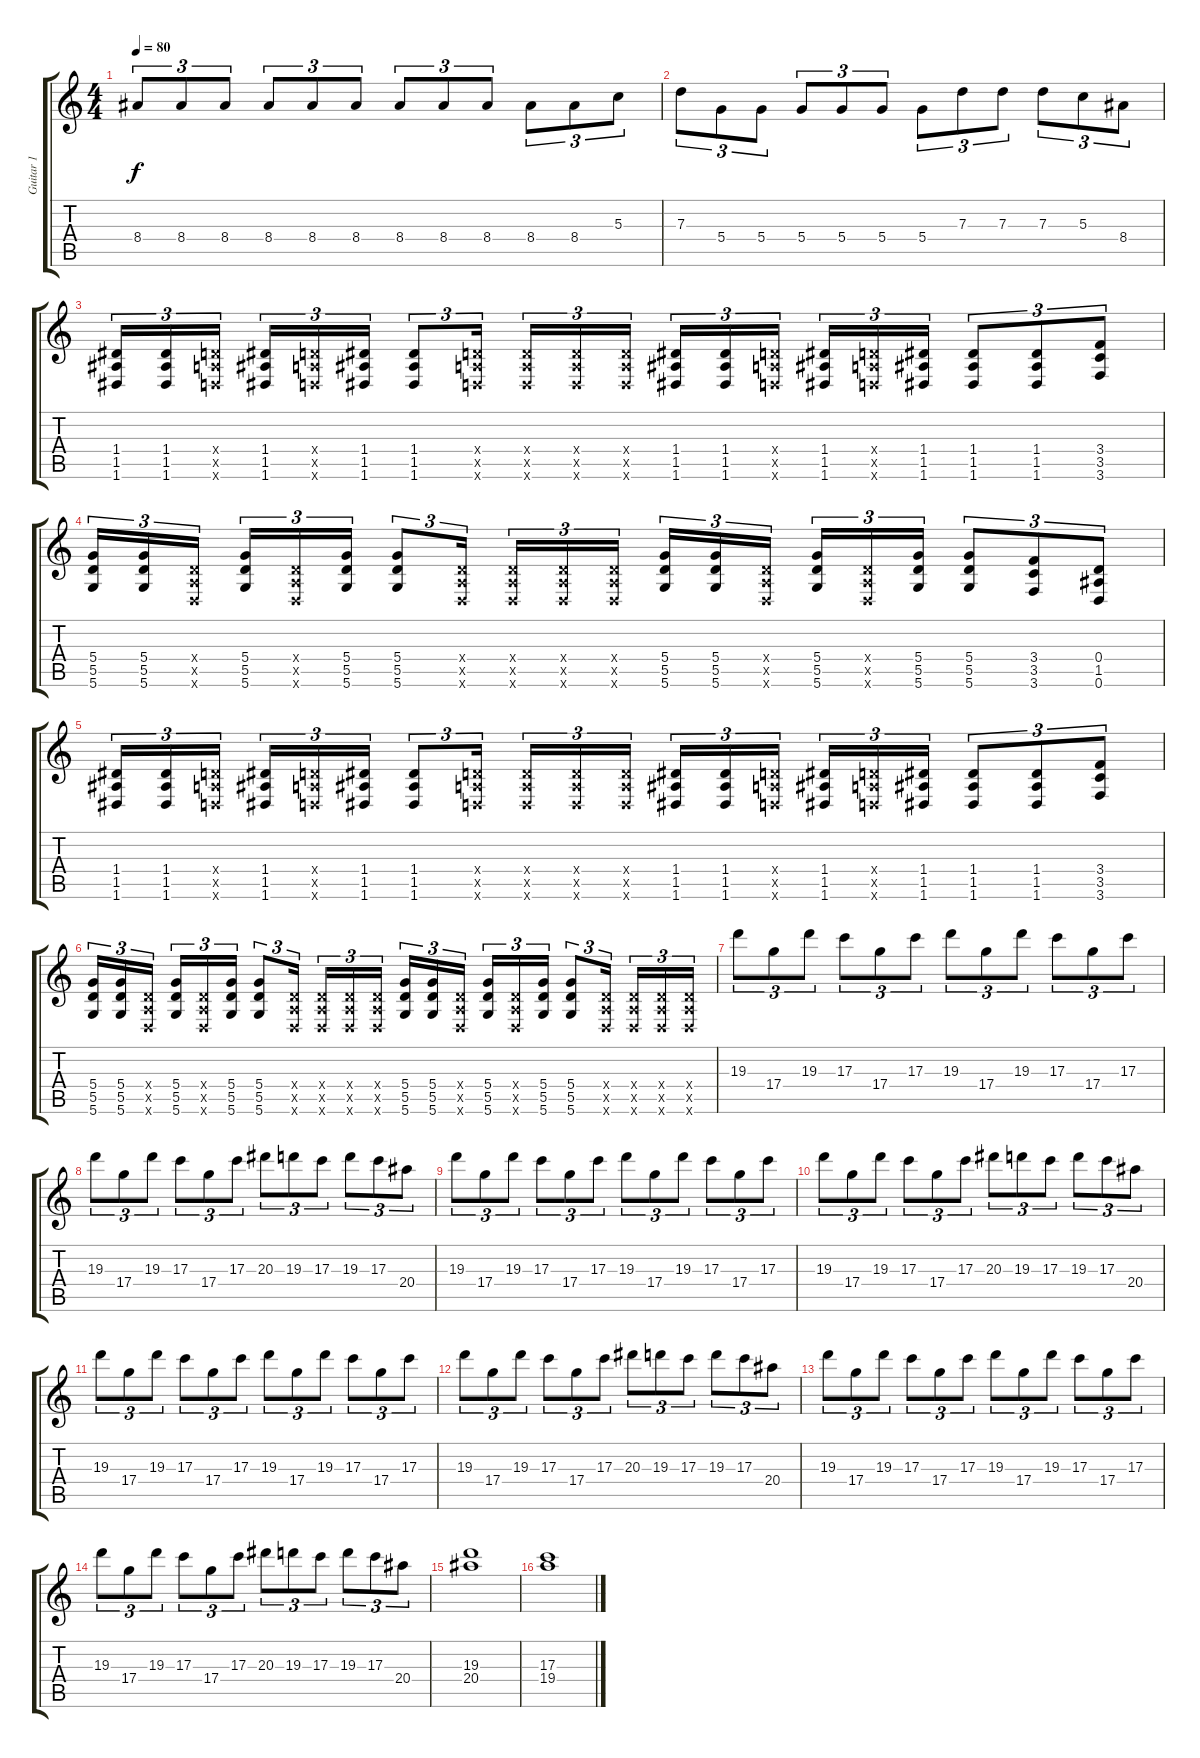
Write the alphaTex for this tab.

\track ("Guitar 1" "Guitar 1") {instrument overdrivenguitar}
\staff {score tabs}
\tuning (E4 B3 G3 D3 A2 D2) {hide}
\ts (4 4)
\tempo 80
\clef g2
\ks c
8.4.8{tu (3 2) dy f} 8.4.8{tu (3 2)} 8.4.8{tu (3 2)} 8.4.8{tu (3 2)} 8.4.8{tu (3 2)} 8.4.8{tu (3 2)} 8.4.8{tu (3 2)} 8.4.8{tu (3 2)} 8.4.8{tu (3 2)} 8.4.8{tu (3 2)} 8.4.8{tu (3 2)} 5.3.8{tu (3 2)} |
7.3.8{tu (3 2)} 5.4.8{tu (3 2)} 5.4.8{tu (3 2)} 5.4.8{tu (3 2)} 5.4.8{tu (3 2)} 5.4.8{tu (3 2)} 5.4.8{tu (3 2)} 7.3.8{tu (3 2)} 7.3.8{tu (3 2)} 7.3.8{tu (3 2)} 5.3.8{tu (3 2)} 8.4.8{tu (3 2)} |
(1.4 1.5 1.6).16{tu (3 2)} (1.4 1.5 1.6).16{tu (3 2)} (0.4{x} 0.5{x} 0.6{x}).16{tu (3 2)} (1.4 1.5 1.6).16{tu (3 2)} (0.4{x} 0.5{x} 0.6{x}).16{tu (3 2)} (1.4 1.5 1.6).16{tu (3 2)} (1.4 1.5 1.6).8{tu (3 2)} (0.4{x} 0.5{x} 0.6{x}).16{tu (3 2)} (0.4{x} 0.5{x} 0.6{x}).16{tu (3 2)} (0.4{x} 0.5{x} 0.6{x}).16{tu (3 2)} (0.4{x} 0.5{x} 0.6{x}).16{tu (3 2)} (1.4 1.5 1.6).16{tu (3 2)} (1.4 1.5 1.6).16{tu (3 2)} (0.4{x} 0.5{x} 0.6{x}).16{tu (3 2)} (1.4 1.5 1.6).16{tu (3 2)} (0.4{x} 0.5{x} 0.6{x}).16{tu (3 2)} (1.4 1.5 1.6).16{tu (3 2)} (1.4 1.5 1.6).8{tu (3 2)} (1.4 1.5 1.6).8{tu (3 2)} (3.4 3.5 3.6).8{tu (3 2)} |
(5.4 5.5 5.6).16{tu (3 2)} (5.4 5.5 5.6).16{tu (3 2)} (0.4{x} 0.5{x} 0.6{x}).16{tu (3 2)} (5.4 5.5 5.6).16{tu (3 2)} (0.4{x} 0.5{x} 0.6{x}).16{tu (3 2)} (5.4 5.5 5.6).16{tu (3 2)} (5.4 5.5 5.6).8{tu (3 2)} (0.4{x} 0.5{x} 0.6{x}).16{tu (3 2)} (0.4{x} 0.5{x} 0.6{x}).16{tu (3 2)} (0.4{x} 0.5{x} 0.6{x}).16{tu (3 2)} (0.4{x} 0.5{x} 0.6{x}).16{tu (3 2)} (5.4 5.5 5.6).16{tu (3 2)} (5.4 5.5 5.6).16{tu (3 2)} (0.4{x} 0.5{x} 0.6{x}).16{tu (3 2)} (5.4 5.5 5.6).16{tu (3 2)} (0.4{x} 0.5{x} 0.6{x}).16{tu (3 2)} (5.4 5.5 5.6).16{tu (3 2)} (5.4 5.5 5.6).8{tu (3 2)} (3.4 3.5 3.6).8{tu (3 2)} (0.4 1.5 0.6).8{tu (3 2)} |
(1.4 1.5 1.6).16{tu (3 2)} (1.4 1.5 1.6).16{tu (3 2)} (0.4{x} 0.5{x} 0.6{x}).16{tu (3 2)} (1.4 1.5 1.6).16{tu (3 2)} (0.4{x} 0.5{x} 0.6{x}).16{tu (3 2)} (1.4 1.5 1.6).16{tu (3 2)} (1.4 1.5 1.6).8{tu (3 2)} (0.4{x} 0.5{x} 0.6{x}).16{tu (3 2)} (0.4{x} 0.5{x} 0.6{x}).16{tu (3 2)} (0.4{x} 0.5{x} 0.6{x}).16{tu (3 2)} (0.4{x} 0.5{x} 0.6{x}).16{tu (3 2)} (1.4 1.5 1.6).16{tu (3 2)} (1.4 1.5 1.6).16{tu (3 2)} (0.4{x} 0.5{x} 0.6{x}).16{tu (3 2)} (1.4 1.5 1.6).16{tu (3 2)} (0.4{x} 0.5{x} 0.6{x}).16{tu (3 2)} (1.4 1.5 1.6).16{tu (3 2)} (1.4 1.5 1.6).8{tu (3 2)} (1.4 1.5 1.6).8{tu (3 2)} (3.4 3.5 3.6).8{tu (3 2)} |
(5.4 5.5 5.6).16{tu (3 2)} (5.4 5.5 5.6).16{tu (3 2)} (0.4{x} 0.5{x} 0.6{x}).16{tu (3 2)} (5.4 5.5 5.6).16{tu (3 2)} (0.4{x} 0.5{x} 0.6{x}).16{tu (3 2)} (5.4 5.5 5.6).16{tu (3 2)} (5.4 5.5 5.6).8{tu (3 2)} (0.4{x} 0.5{x} 0.6{x}).16{tu (3 2)} (0.4{x} 0.5{x} 0.6{x}).16{tu (3 2)} (0.4{x} 0.5{x} 0.6{x}).16{tu (3 2)} (0.4{x} 0.5{x} 0.6{x}).16{tu (3 2)} (5.4 5.5 5.6).16{tu (3 2)} (5.4 5.5 5.6).16{tu (3 2)} (0.4{x} 0.5{x} 0.6{x}).16{tu (3 2)} (5.4 5.5 5.6).16{tu (3 2)} (0.4{x} 0.5{x} 0.6{x}).16{tu (3 2)} (5.4 5.5 5.6).16{tu (3 2)} (5.4 5.5 5.6).8{tu (3 2)} (0.4{x} 0.5{x} 0.6{x}).16{tu (3 2)} (0.4{x} 0.5{x} 0.6{x}).16{tu (3 2)} (0.4{x} 0.5{x} 0.6{x}).16{tu (3 2)} (0.4{x} 0.5{x} 0.6{x}).16{tu (3 2)} |
19.3.8{tu (3 2)} 17.4.8{tu (3 2)} 19.3.8{tu (3 2)} 17.3.8{tu (3 2)} 17.4.8{tu (3 2)} 17.3.8{tu (3 2)} 19.3.8{tu (3 2)} 17.4.8{tu (3 2)} 19.3.8{tu (3 2)} 17.3.8{tu (3 2)} 17.4.8{tu (3 2)} 17.3.8{tu (3 2)} |
19.3.8{tu (3 2)} 17.4.8{tu (3 2)} 19.3.8{tu (3 2)} 17.3.8{tu (3 2)} 17.4.8{tu (3 2)} 17.3.8{tu (3 2)} 20.3.8{tu (3 2)} 19.3.8{tu (3 2)} 17.3.8{tu (3 2)} 19.3.8{tu (3 2)} 17.3.8{tu (3 2)} 20.4.8{tu (3 2)} |
19.3.8{tu (3 2)} 17.4.8{tu (3 2)} 19.3.8{tu (3 2)} 17.3.8{tu (3 2)} 17.4.8{tu (3 2)} 17.3.8{tu (3 2)} 19.3.8{tu (3 2)} 17.4.8{tu (3 2)} 19.3.8{tu (3 2)} 17.3.8{tu (3 2)} 17.4.8{tu (3 2)} 17.3.8{tu (3 2)} |
19.3.8{tu (3 2)} 17.4.8{tu (3 2)} 19.3.8{tu (3 2)} 17.3.8{tu (3 2)} 17.4.8{tu (3 2)} 17.3.8{tu (3 2)} 20.3.8{tu (3 2)} 19.3.8{tu (3 2)} 17.3.8{tu (3 2)} 19.3.8{tu (3 2)} 17.3.8{tu (3 2)} 20.4.8{tu (3 2)} |
19.3.8{tu (3 2)} 17.4.8{tu (3 2)} 19.3.8{tu (3 2)} 17.3.8{tu (3 2)} 17.4.8{tu (3 2)} 17.3.8{tu (3 2)} 19.3.8{tu (3 2)} 17.4.8{tu (3 2)} 19.3.8{tu (3 2)} 17.3.8{tu (3 2)} 17.4.8{tu (3 2)} 17.3.8{tu (3 2)} |
19.3.8{tu (3 2)} 17.4.8{tu (3 2)} 19.3.8{tu (3 2)} 17.3.8{tu (3 2)} 17.4.8{tu (3 2)} 17.3.8{tu (3 2)} 20.3.8{tu (3 2)} 19.3.8{tu (3 2)} 17.3.8{tu (3 2)} 19.3.8{tu (3 2)} 17.3.8{tu (3 2)} 20.4.8{tu (3 2)} |
19.3.8{tu (3 2)} 17.4.8{tu (3 2)} 19.3.8{tu (3 2)} 17.3.8{tu (3 2)} 17.4.8{tu (3 2)} 17.3.8{tu (3 2)} 19.3.8{tu (3 2)} 17.4.8{tu (3 2)} 19.3.8{tu (3 2)} 17.3.8{tu (3 2)} 17.4.8{tu (3 2)} 17.3.8{tu (3 2)} |
19.3.8{tu (3 2)} 17.4.8{tu (3 2)} 19.3.8{tu (3 2)} 17.3.8{tu (3 2)} 17.4.8{tu (3 2)} 17.3.8{tu (3 2)} 20.3.8{tu (3 2)} 19.3.8{tu (3 2)} 17.3.8{tu (3 2)} 19.3.8{tu (3 2)} 17.3.8{tu (3 2)} 20.4.8{tu (3 2)} |
(19.3 20.4).1 |
(17.3 19.4).1
